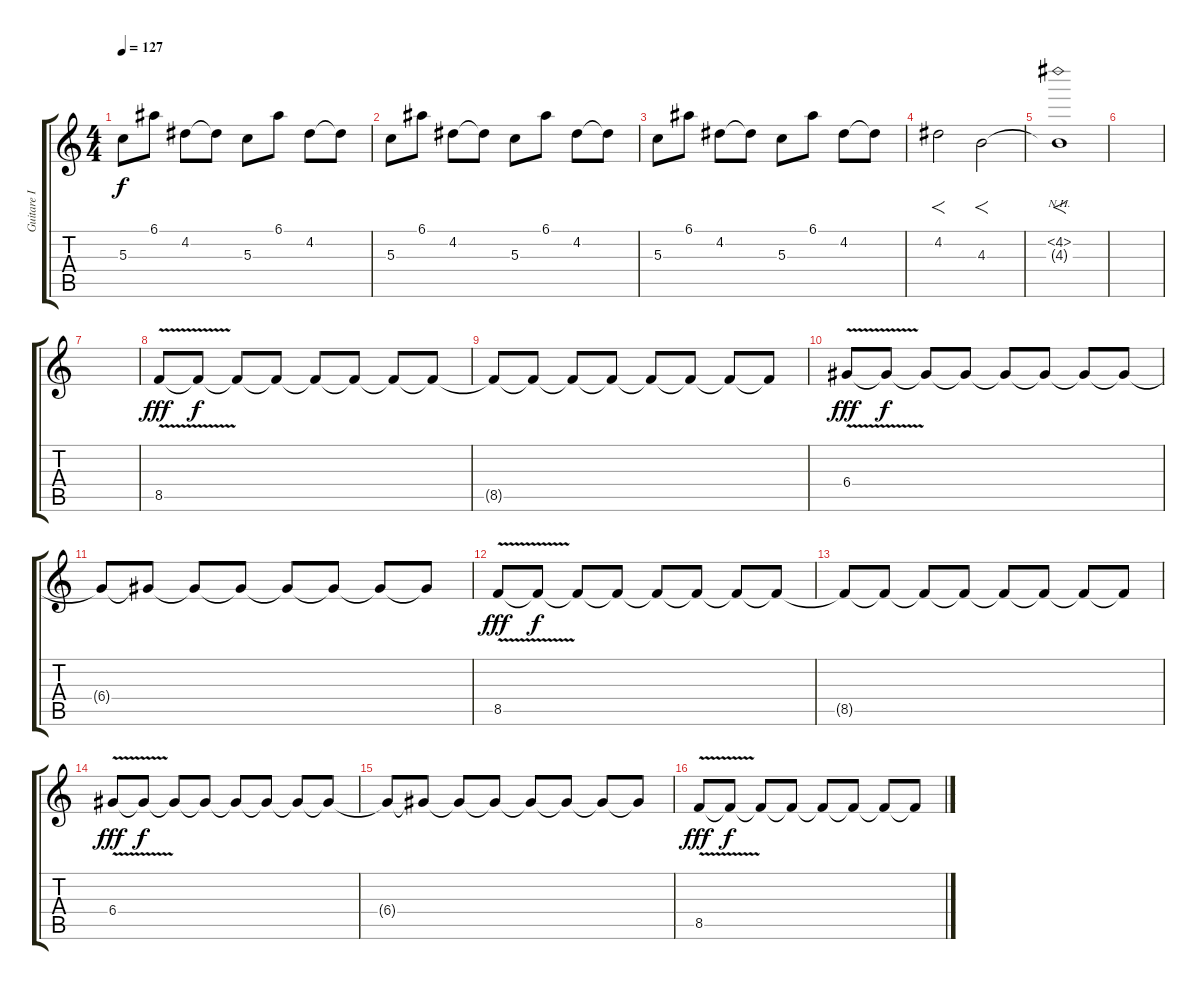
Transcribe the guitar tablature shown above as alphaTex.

\track ("Guitare I" "Guitare I") {instrument electricguitarjazz}
\staff {score tabs}
\tuning (E4 B3 G3 D3 A2 E2) {hide}
\ts (4 4)
\tempo 127
\clef g2
\ks c
5.3.8{dy f} 6.1.8 4.2.8 4.2{t}.8 5.3.8 6.1.8 4.2.8 4.2{t}.8 |
5.3.8 6.1.8 4.2.8 4.2{t}.8 5.3.8 6.1.8 4.2.8 4.2{t}.8 |
5.3.8 6.1.8 4.2.8 4.2{t}.8 5.3.8 6.1.8 4.2.8 4.2{t}.8 |
4.2.2{f balance 16 instrument overdrivenguitar} 4.3.2{f} |
(4.2{nh} 4.3{t}).1{f} |
|
|
8.5{v}.8{dy fff} 8.5{t}.8{dy f} 8.5{t}.8 8.5{t}.8 8.5{t}.8 8.5{t}.8 8.5{t}.8 8.5{t}.8 |
8.5{t}.8 8.5{t}.8 8.5{t}.8 8.5{t}.8 8.5{t}.8 8.5{t}.8 8.5{t}.8 8.5{t}.8 |
6.4{v}.8{dy fff} 6.4{t}.8{dy f} 6.4{t}.8 6.4{t}.8 6.4{t}.8 6.4{t}.8 6.4{t}.8 6.4{t}.8 |
6.4{t}.8 6.4{t}.8 6.4{t}.8 6.4{t}.8 6.4{t}.8 6.4{t}.8 6.4{t}.8 6.4{t}.8 |
8.5{v}.8{dy fff} 8.5{t}.8{dy f} 8.5{t}.8 8.5{t}.8 8.5{t}.8 8.5{t}.8 8.5{t}.8 8.5{t}.8 |
8.5{t}.8 8.5{t}.8 8.5{t}.8 8.5{t}.8 8.5{t}.8 8.5{t}.8 8.5{t}.8 8.5{t}.8 |
6.4{v}.8{dy fff} 6.4{t}.8{dy f} 6.4{t}.8 6.4{t}.8 6.4{t}.8 6.4{t}.8 6.4{t}.8 6.4{t}.8 |
6.4{t}.8 6.4{t}.8 6.4{t}.8 6.4{t}.8 6.4{t}.8 6.4{t}.8 6.4{t}.8 6.4{t}.8 |
8.5{v}.8{dy fff} 8.5{t}.8{dy f} 8.5{t}.8 8.5{t}.8 8.5{t}.8 8.5{t}.8 8.5{t}.8 8.5{t}.8
